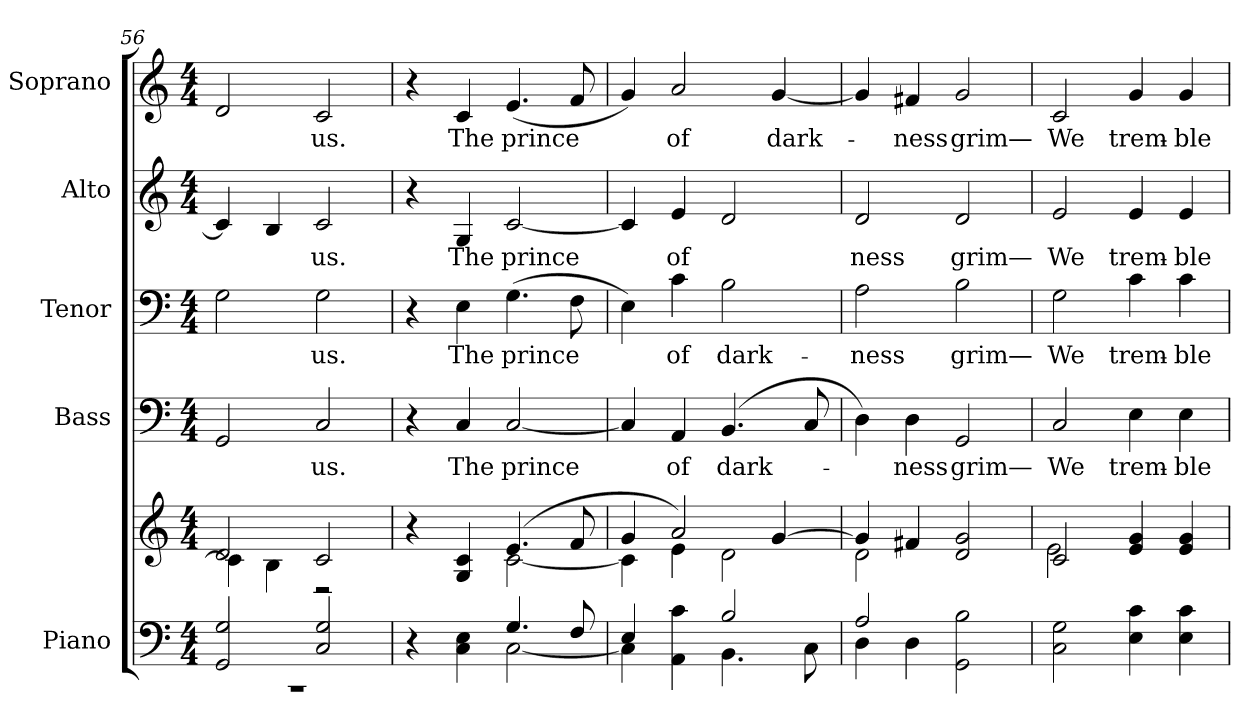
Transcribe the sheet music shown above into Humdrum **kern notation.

**kern	**kern	**kern	**text	**kern	**text	**kern	**text	**kern	**text
*part5	*part5	*part4	*part4	*part3	*part3	*part2	*part2	*part1	*part1
*staff6	*staff5	*staff4	*staff4	*staff3	*staff3	*staff2	*staff2	*staff1	*staff1
*I"Piano	*	*I"Bass	*	*I"Tenor	*	*I"Alto	*	*I"Soprano	*
*I'Pno.	*	*I'B.	*	*I'T.	*	*I'A.	*	*I'Pno.	*
!!LO:PB:g=z
*clefF4	*clefG2	*clefF4	*	*clefF4	*	*clefG2	*	*clefG2	*
*k[]	*k[]	*k[]	*	*k[]	*	*k[]	*	*k[]	*
*C:	*C:	*C:	*	*C:	*	*C:	*	*C:	*
*M4/4	*M4/4	*M4/4	*	*M4/4	*	*M4/4	*	*M4/4	*
=56	=56	=56	=56	=56	=56	=56	=56	=56	=56
*^	*^	*	*	*	*	*	*	*	*
2GGi/ 2Gi	1r	2di/	4ci\]	2GGi/	.	2Gi\	.	4ci/]	.	2di/	.
.	.	.	4Bi\	.	.	.	.	4Bi/	.	.	.
!	!	!	!	!	!LO:LY:b:color=#000000	!	!	!	!	!	!
!	!	!	!	!	!	!	!LO:LY:b:color=#000000	!	!	!	!
!	!	!	!	!	!	!	!	!	!LO:LY:b:color=#000000	!	!
!	!	!	!	!	!	!	!	!	!	!	!LO:LY:b:color=#000000
2Ci/ 2Gi	.	2ci/	2r	2Ci/	us.	2Gi\	us.	2ci/	us.	2ci/	us.
=57	=57	=57	=57	=57	=57	=57	=57	=57	=57	=57	=57
4r	2ryy	4r	2ryy	4r	.	4r	.	4r	.	4r	.
!	!	!	!	!	!LO:LY:b:color=#000000	!	!	!	!	!	!
!	!	!	!	!	!	!	!LO:LY:b:color=#000000	!	!	!	!
!	!	!	!	!	!	!	!	!	!LO:LY:b:color=#000000	!	!
!	!	!	!	!	!	!	!	!	!	!	!LO:LY:b:color=#000000
4Ci\ 4Ei	.	4Gi/ 4ci	.	4Ci/	The	4Ei\	The	4Gi/	The	4ci/	The
!	!	!	!	!	!LO:LY:b:color=#000000	!	!	!	!	!	!
!	!	!	!	!	!	!	!LO:LY:b:color=#000000	!	!	!	!
!	!	!	!	!	!	!	!	!	!LO:LY:b:color=#000000	!	!
!	!	!	!	!	!	!	!	!	!	!	!LO:LY:b:color=#000000
4.Gi/	[<2Ci\	(4.ei/	[<2ci\	[<2Ci/	prince	(4.Gi\	prince	[<2ci/	prince	(4.ei/	prince
8Fi/	.	8fi/	.	.	.	8Fi\	.	.	.	8fi/	.
!!LO:PB:g=z
=58	=58	=58	=58	=58	=58	=58	=58	=58	=58	=58	=58
4Ei/	4Ci\]	4gi/	4ci\]	4Ci/]	.	4Ei\)	.	4ci/]	.	4gi/)	.
!	!	!	!	!	!LO:LY:b:color=#000000	!	!	!	!	!	!
!	!	!	!	!	!	!	!LO:LY:b:color=#000000	!	!	!	!
!	!	!	!	!	!	!	!	!	!LO:LY:b:color=#000000	!	!
!	!	!	!	!	!	!	!	!	!	!	!LO:LY:b:color=#000000
4AAi\ 4ci	4ryy	2ai/)	4ei\	4AAi/	of	4ci\	of	4ei/	of	2ai/	of
!	!	!	!	!	!LO:LY:b:color=#000000	!	!	!	!	!	!
!	!	!	!	!	!	!	!LO:LY:b:color=#000000	!	!	!	!
2Bi/	4.BBi\	.	2di\	(4.BBi/	dark-	2Bi\	dark-	2di/	.	.	.
!	!	!	!	!	!	!	!	!	!	!	!LO:LY:b:color=#000000
.	.	[>4gi/	.	.	.	.	.	.	.	[<4gi/	dark-
.	8Ci\	.	.	8Ci/	.	.	.	.	.	.	.
=59	=59	=59	=59	=59	=59	=59	=59	=59	=59	=59	=59
!	!	!	!	!	!	!	!LO:LY:b:color=#000000	!	!	!	!
!	!	!	!	!	!	!	!	!	!LO:LY:b:color=#000000	!	!
2Ai/	4Di\	4gi/]	2di\	4Di\)	.	2Ai\	-ness	2di/	-ness	4gi/]	.
!	!	!	!	!	!LO:LY:b:color=#000000	!	!	!	!	!	!
!	!	!	!	!	!	!	!	!	!	!	!LO:LY:b:color=#000000
.	4Di\	4f#Xi/	.	4Di\	-ness	.	.	.	.	4f#Xi/	-ness
!	!	!	!	!	!LO:LY:b:color=#000000	!	!	!	!	!	!
!	!	!	!	!	!	!	!LO:LY:b:color=#000000	!	!	!	!
!	!	!	!	!	!	!	!	!	!LO:LY:b:color=#000000	!	!
!	!	!	!	!	!	!	!	!	!	!	!LO:LY:b:color=#000000
2GGi\ 2Bi	2ryy	2di/ 2gi	2ryy	2GGi/	grim—	2Bi\	grim—	2di/	grim—	2gi/	grim—
*v	*v	*	*	*	*	*	*	*	*	*	*
!!LO:PB:g=z
=60	=60	=60	=60	=60	=60	=60	=60	=60	=60	=60
*^	*	*	*	*	*	*	*	*	*	*
!	!	!	!	!	!LO:LY:b:color=#000000	!	!	!	!	!	!
*v	*v	*	*	*	*	*	*	*	*	*	*
*^	*	*	*	*	*	*	*	*	*	*
!	!	!	!	!	!	!	!LO:LY:b:color=#000000	!	!	!	!
*v	*v	*	*	*	*	*	*	*	*	*	*
*^	*	*	*	*	*	*	*	*	*	*
!	!	!	!	!	!	!	!	!	!LO:LY:b:color=#000000	!	!
*v	*v	*	*	*	*	*	*	*	*	*	*
*^	*	*	*	*	*	*	*	*	*	*
!	!	!	!	!	!	!	!	!	!	!	!LO:LY:b:color=#000000
*v	*v	*	*	*	*	*	*	*	*	*	*
2Ci\ 2Gi	2ci/	2ei\	2Ci/	We	2Gi\	We	2ei/	We	2ci/	We
!	!	!	!	!LO:LY:b:color=#000000	!	!	!	!	!	!
!	!	!	!	!	!	!LO:LY:b:color=#000000	!	!	!	!
!	!	!	!	!	!	!	!	!LO:LY:b:color=#000000	!	!
!	!	!	!	!	!	!	!	!	!	!LO:LY:b:color=#000000
4Ei\ 4ci	4ei/ 4gi	2ryy	4Ei\	trem-	4ci\	trem-	4ei/	trem-	4gi/	trem-
!	!	!	!	!LO:LY:b:color=#000000	!	!	!	!	!	!
!	!	!	!	!	!	!LO:LY:b:color=#000000	!	!	!	!
!	!	!	!	!	!	!	!	!LO:LY:b:color=#000000	!	!
!	!	!	!	!	!	!	!	!	!	!LO:LY:b:color=#000000
4Ei\ 4ci	4ei/ 4gi	.	4Ei\	-ble	4ci\	-ble	4ei/	-ble	4gi/	-ble
*	*v	*v	*	*	*	*	*	*	*	*
=	=	=	=	=	=	=	=	=	=
*-	*-	*-	*-	*-	*-	*-	*-	*-	*-
